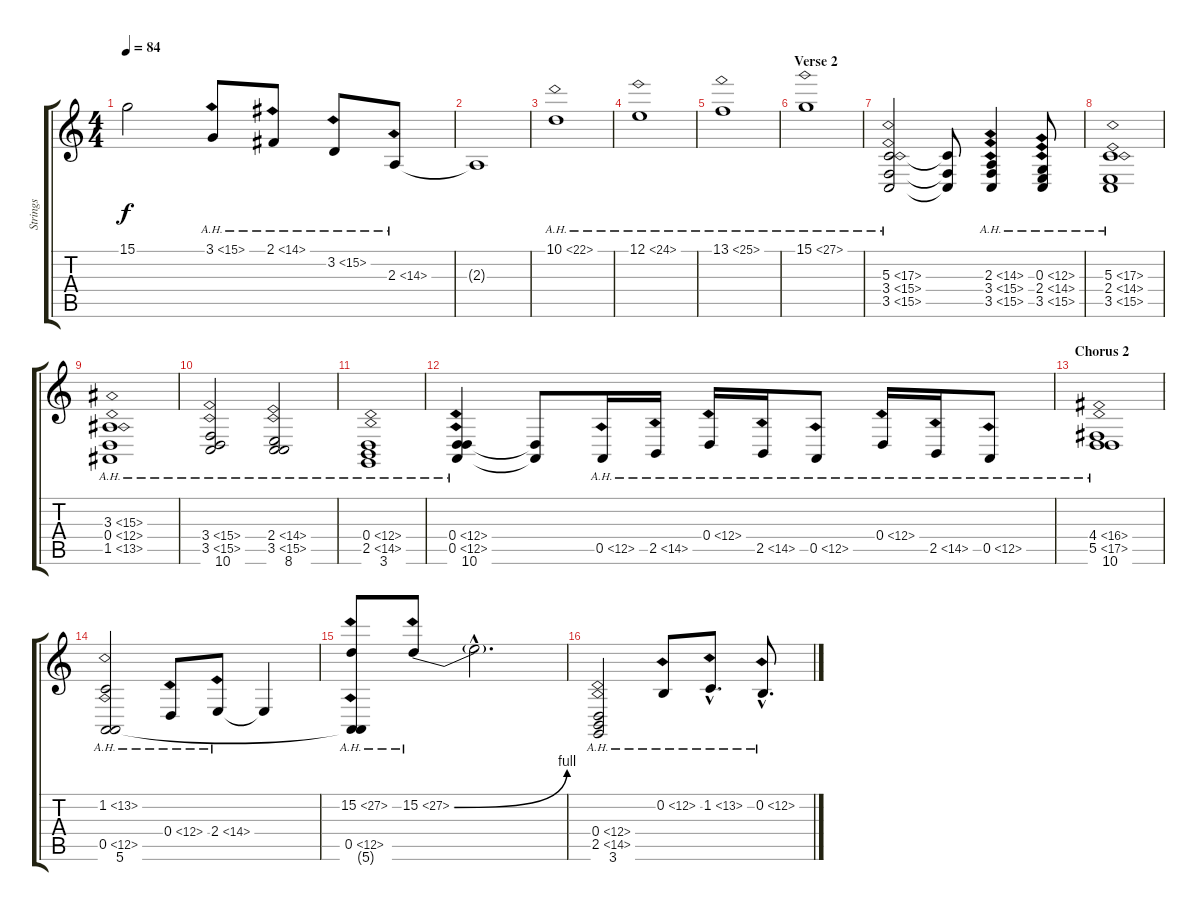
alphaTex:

\track ("Strings" "Strings") {instrument stringensemble1}
\staff {score tabs}
\tuning (E4 B3 G3 D3 A2 E2) {hide}
\ts (4 4)
\tempo 84
\clef g2
\ks c
15.1{t}.2{dy f} 3.1{ah 12}.8 2.1{ah 12}.8 3.2{ah 12}.8 2.3{ah 12}.8 |
2.3{t}.1 |
10.1{ah 12}.1 |
12.1{ah 12}.1 |
13.1{ah 12}.1 |
\section ("" "Verse 2")
15.1{ah 12}.1 |
(5.3{ah 12} 3.4{ah 12} 3.5{ah 12}).2 (5.3{t} 3.4{t} 3.5{t}).8 (2.3{ah 12} 3.4{ah 12} 3.5{ah 12}).4 (0.3{ah 12} 2.4{ah 12} 3.5{ah 12}).8 |
(5.3{ah 12} 2.4{ah 12} 3.5{ah 12}).1 |
(3.3{ah 12} 0.4{ah 12} 1.5{ah 12}).1 |
(3.4{ah 12} 3.5{ah 12} 10.6).2 (2.4{ah 12} 3.5{ah 12} 8.6).2 |
(0.4{ah 12} 2.5{ah 12} 3.6).1 |
(0.4{ah 12} 0.5{ah 12} 10.6).4 (0.4{t} 0.5{t}).8 0.5{ah 12}.16 2.5{ah 12}.16 0.4{ah 12}.16 2.5{ah 12}.16 0.5{ah 12}.8 0.4{ah 12}.16 2.5{ah 12}.16 0.5{ah 12}.8 |
\section ("" "Chorus 2")
(4.4{ah 12} 5.5{ah 12} 10.6).1 |
(1.2{ah 12} 0.5{ah 12} 5.6).2 0.4{ah 12}.8 2.4{ah 12}.8 2.4{t}.4 |
(15.2{ah 12} 0.5{ah 12} 5.6{t}).8 15.2{be (bend 0 0 60 4) ah 12}.8 15.2{hac t}.2{d} |
(0.4{ah 12} 2.5{ah 12} 3.6).2 0.2{ah 12}.8 1.2{ah 12 hac}.8{d} 0.2{ah 12 hac}.8{d}
